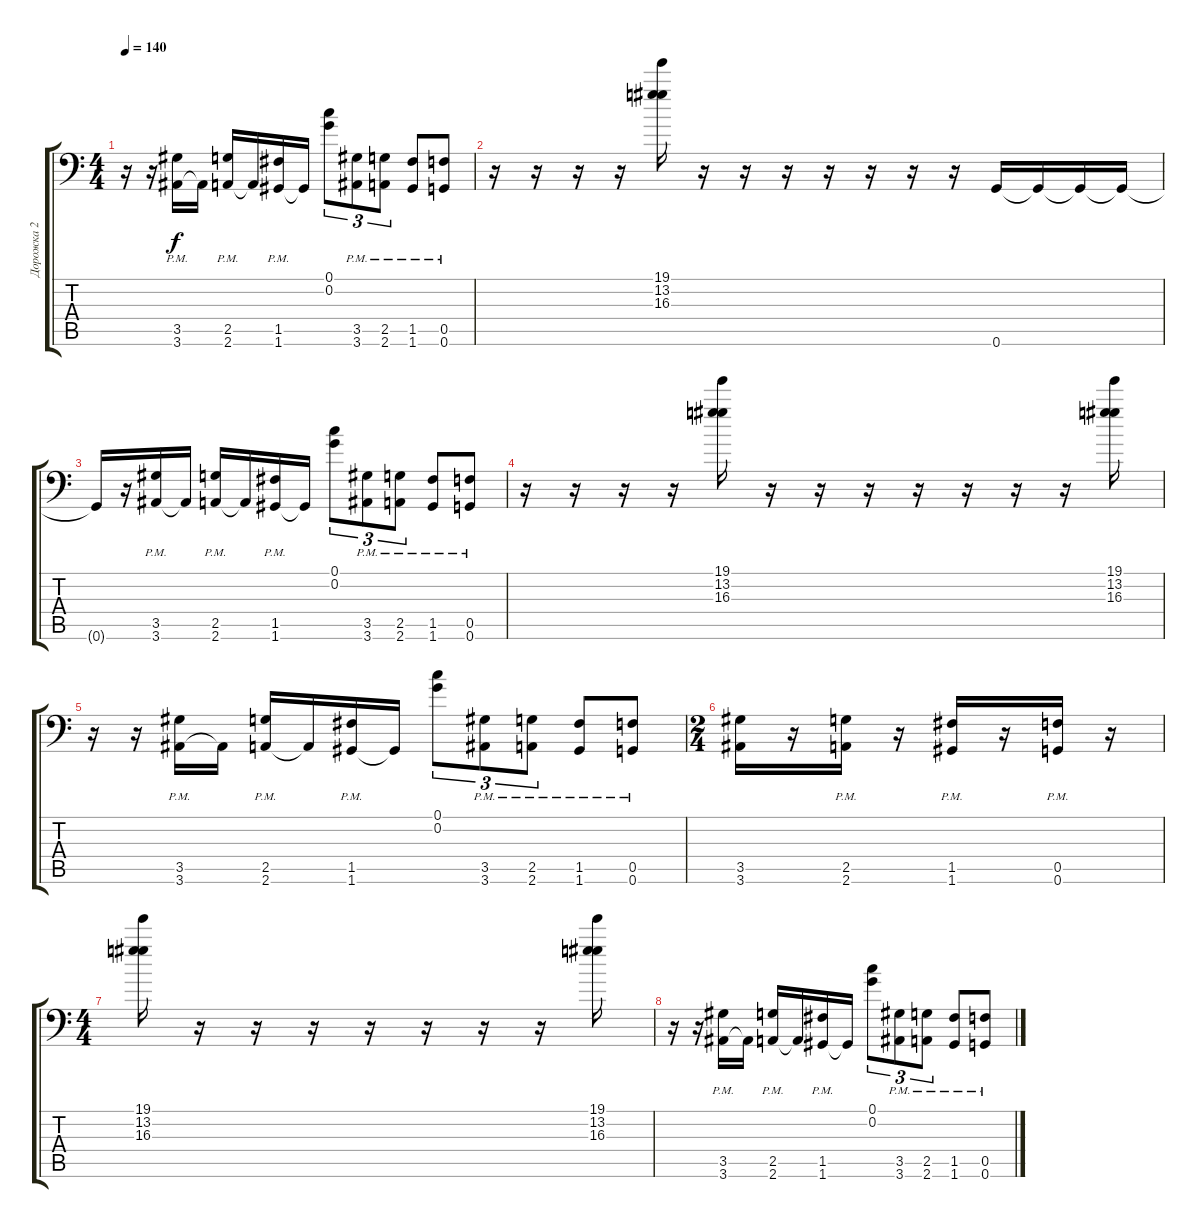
\track ("Дорожка 2" "Дорожка 2") {instrument distortionguitar}
\staff {score tabs}
\tuning (C4 G3 Eb3 Bb2 F2 G1) {hide}
\ts (4 4)
\tempo 140
\clef f4
\ks c
r.16{dy f} r.16 (3.5 3.6{pm}).16 3.6{t}.16 (2.5 2.6{pm}).16 2.6{t}.16 (1.5 1.6{pm}).16 1.6{t}.16 (0.1 0.2).8{tu (3 2)} (3.5 3.6{pm}).8{tu (3 2)} (2.5 2.6{pm}).8{tu (3 2)} (1.5 1.6{pm}).8 (0.5 0.6{pm}).8 |
r.16 r.16 r.16 r.16 (19.1 13.2 16.3).16 r.16 r.16 r.16 r.16 r.16 r.16 r.16 0.6.16 0.6{t}.16 0.6{t}.16 0.6{t}.16 |
0.6{t}.16 r.16 (3.5 3.6{pm}).16 3.6{t}.16 (2.5 2.6{pm}).16 2.6{t}.16 (1.5 1.6{pm}).16 1.6{t}.16 (0.1 0.2).8{tu (3 2)} (3.5 3.6{pm}).8{tu (3 2)} (2.5 2.6{pm}).8{tu (3 2)} (1.5 1.6{pm}).8 (0.5 0.6{pm}).8 |
r.16 r.16 r.16 r.16 (19.1 13.2 16.3).16 r.16 r.16 r.16 r.16 r.16 r.16 r.16 (19.1 13.2 16.3).16 |
r.16 r.16 (3.5 3.6{pm}).16 3.6{t}.16 (2.5 2.6{pm}).16 2.6{t}.16 (1.5 1.6{pm}).16 1.6{t}.16 (0.1 0.2).8{tu (3 2)} (3.5 3.6{pm}).8{tu (3 2)} (2.5 2.6{pm}).8{tu (3 2)} (1.5 1.6{pm}).8 (0.5 0.6{pm}).8 |
\ts (2 4)
(3.5 3.6).16 r.16 (2.5{pm} 2.6{pm}).16 r.16 (1.5{pm} 1.6{pm}).16 r.16 (0.5{pm} 0.6{pm}).16 r.16 |
\ts (4 4)
(19.1 13.2 16.3).16 r.16 r.16 r.16 r.16 r.16 r.16 r.16 (19.1 13.2 16.3).16 |
r.16 r.16 (3.5 3.6{pm}).16 3.6{t}.16 (2.5 2.6{pm}).16 2.6{t}.16 (1.5 1.6{pm}).16 1.6{t}.16 (0.1 0.2).8{tu (3 2)} (3.5 3.6{pm}).8{tu (3 2)} (2.5 2.6{pm}).8{tu (3 2)} (1.5 1.6{pm}).8 (0.5 0.6{pm}).8
